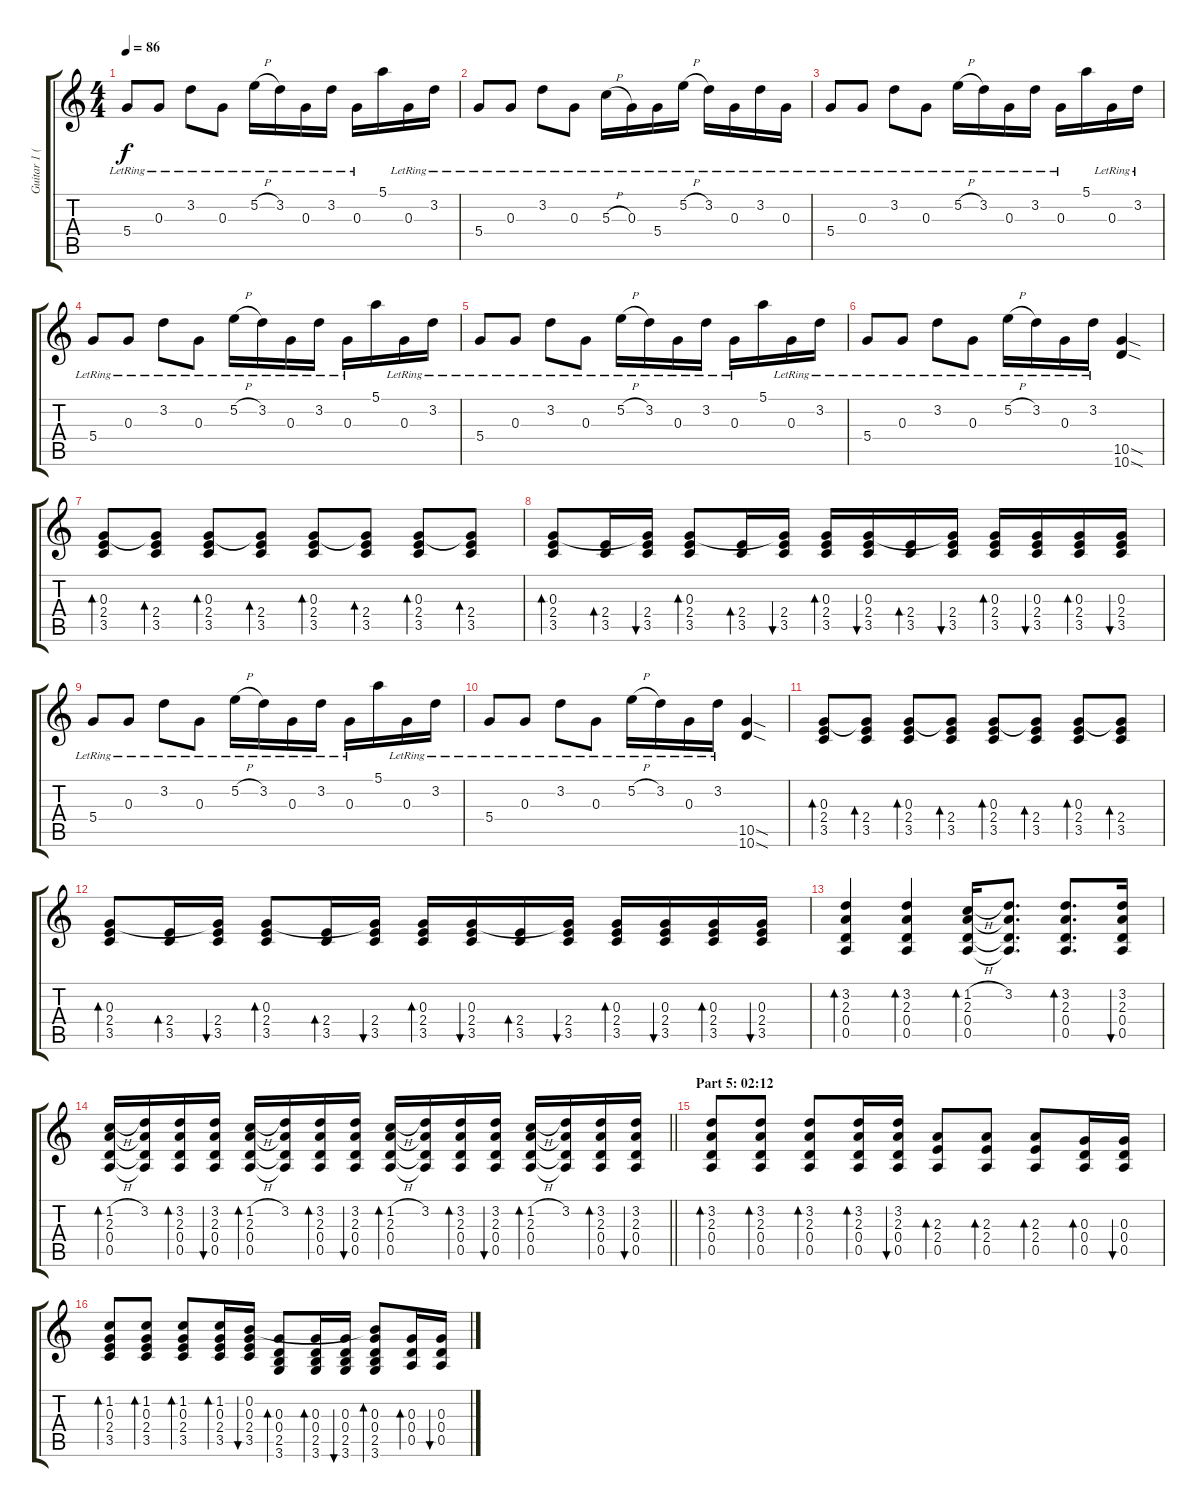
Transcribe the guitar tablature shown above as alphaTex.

\track ("Guitar 1 (Distortion)" "Guitar 1 (") {instrument distortionguitar}
\staff {score tabs}
\tuning (E4 B3 G3 D3 A2 E2) {hide}
\ts (4 4)
\tempo 86
\clef g2
\ks c
5.4{lr}.8{dy f} 0.3{lr}.8 3.2{lr}.8 0.3{lr}.8 5.2{h lr}.16 3.2{lr}.16 0.3{lr}.16 3.2{lr}.16 0.3{lr}.16 5.1.16 0.3{lr}.16 3.2{lr}.16 |
5.4{lr}.8 0.3{lr}.8 3.2{lr}.8 0.3{lr}.8 5.3{h lr}.16 0.3{lr}.16 5.4{lr}.16 5.2{h lr}.16 3.2{lr}.16 0.3{lr}.16 3.2{lr}.16 0.3{lr}.16 |
5.4{lr}.8 0.3{lr}.8 3.2{lr}.8 0.3{lr}.8 5.2{h lr}.16 3.2{lr}.16 0.3{lr}.16 3.2{lr}.16 0.3{lr}.16 5.1.16 0.3{lr}.16 3.2{lr}.16 |
5.4{lr}.8 0.3{lr}.8 3.2{lr}.8 0.3{lr}.8 5.2{h lr}.16 3.2{lr}.16 0.3{lr}.16 3.2{lr}.16 0.3{lr}.16 5.1.16 0.3{lr}.16 3.2{lr}.16 |
5.4{lr}.8 0.3{lr}.8 3.2{lr}.8 0.3{lr}.8 5.2{h lr}.16 3.2{lr}.16 0.3{lr}.16 3.2{lr}.16 0.3{lr}.16 5.1.16 0.3{lr}.16 3.2{lr}.16 |
5.4{lr}.8 0.3{lr}.8 3.2{lr}.8 0.3{lr}.8 5.2{h lr}.16 3.2{lr}.16 0.3{lr}.16 3.2{lr}.16 (10.5{sod} 10.6{sod}).4 |
(0.3 2.4 3.5).8{bd 30} (0.3{t} 2.4 3.5).8{bd 30} (0.3 2.4 3.5).8{bd 30} (0.3{t} 2.4 3.5).8{bd 30} (0.3 2.4 3.5).8{bd 30} (0.3{t} 2.4 3.5).8{bd 30} (0.3 2.4 3.5).8{bd 30} (0.3{t} 2.4 3.5).8{bd 30} |
(0.3 2.4 3.5).8{bd 30} (2.4 3.5).16{bd 30} (0.3{t} 2.4 3.5).16{bu 30} (0.3 2.4 3.5).8{bd 30} (2.4 3.5).16{bd 30} (0.3{t} 2.4 3.5).16{bu 30} (0.3 2.4 3.5).16{bd 30} (0.3 2.4 3.5).16{bu 30} (2.4 3.5).16{bd 30} (0.3{t} 2.4 3.5).16{bu 30} (0.3 2.4 3.5).16{bd 30} (0.3 2.4 3.5).16{bu 30} (0.3 2.4 3.5).16{bd 30} (0.3 2.4 3.5).16{bu 30} |
5.4{lr}.8 0.3{lr}.8 3.2{lr}.8 0.3{lr}.8 5.2{h lr}.16 3.2{lr}.16 0.3{lr}.16 3.2{lr}.16 0.3{lr}.16 5.1.16 0.3{lr}.16 3.2{lr}.16 |
5.4{lr}.8 0.3{lr}.8 3.2{lr}.8 0.3{lr}.8 5.2{h lr}.16 3.2{lr}.16 0.3{lr}.16 3.2{lr}.16 (10.5{sod} 10.6{sod}).4 |
(0.3 2.4 3.5).8{bd 30} (0.3{t} 2.4 3.5).8{bd 30} (0.3 2.4 3.5).8{bd 30} (0.3{t} 2.4 3.5).8{bd 30} (0.3 2.4 3.5).8{bd 30} (0.3{t} 2.4 3.5).8{bd 30} (0.3 2.4 3.5).8{bd 30} (0.3{t} 2.4 3.5).8{bd 30} |
(0.3 2.4 3.5).8{bd 30} (2.4 3.5).16{bd 30} (0.3{t} 2.4 3.5).16{bu 30} (0.3 2.4 3.5).8{bd 30} (2.4 3.5).16{bd 30} (0.3{t} 2.4 3.5).16{bu 30} (0.3 2.4 3.5).16{bd 30} (0.3 2.4 3.5).16{bu 30} (2.4 3.5).16{bd 30} (0.3{t} 2.4 3.5).16{bu 30} (0.3 2.4 3.5).16{bd 30} (0.3 2.4 3.5).16{bu 30} (0.3 2.4 3.5).16{bd 30} (0.3 2.4 3.5).16{bu 30} |
(3.2 2.3 0.4 0.5).4{bd 30} (3.2 2.3 0.4 0.5).4{bd 30} (1.2{h} 2.3 0.4 0.5).16{bd 30} (3.2 2.3{t} 0.4{t} 0.5{t}).8{d} (3.2 2.3 0.4 0.5).8{d bd 30} (3.2 2.3 0.4 0.5).16{bu 30} |
\barLineRight lightlight
(1.2{h} 2.3 0.4 0.5).16{bd 30} (3.2 2.3{t} 0.4{t} 0.5{t}).16 (3.2 2.3 0.4 0.5).16{bd 30} (3.2 2.3 0.4 0.5).16{bu 30} (1.2{h} 2.3 0.4 0.5).16{bd 30} (3.2 2.3{t} 0.4{t} 0.5{t}).16 (3.2 2.3 0.4 0.5).16{bd 30} (3.2 2.3 0.4 0.5).16{bu 30} (1.2{h} 2.3 0.4 0.5).16{bd 30} (3.2 2.3{t} 0.4{t} 0.5{t}).16 (3.2 2.3 0.4 0.5).16{bd 30} (3.2 2.3 0.4 0.5).16{bu 30} (1.2{h} 2.3 0.4 0.5).16{bd 30} (3.2 2.3{t} 0.4{t} 0.5{t}).16 (3.2 2.3 0.4 0.5).16{bd 30} (3.2 2.3 0.4 0.5).16{bu 30} |
\section ("" "Part 5: 02:12")
(3.2 2.3 0.4 0.5).8{bd 30} (3.2 2.3 0.4 0.5).8{bd 30} (3.2 2.3 0.4 0.5).8{bd 30} (3.2 2.3 0.4 0.5).16{bd 30} (3.2 2.3 0.4 0.5).16{bu 30} (2.3 2.4 0.5).8{bd 30} (2.3 2.4 0.5).8{bd 30} (2.3 2.4 0.5).8{bd 30} (0.3 0.4 0.5).16{bd 30} (0.3 0.4 0.5).16{bu 30} |
(1.2 0.3 2.4 3.5).8{bd 30} (1.2 0.3 2.4 3.5).8{bd 30} (1.2 0.3 2.4 3.5).8{bd 30} (1.2 0.3 2.4 3.5).16{bd 30} (0.2 0.3 2.4 3.5).16{bu 30} (0.3 0.4 2.5 3.6).8{bd 30} (0.3 0.4 2.5 3.6).16{bd 30} (0.3 0.4 2.5 3.6).16{bu 30} (0.2{t} 0.3 0.4 2.5 3.6).8{bd 30} (0.3 0.4 0.5).16{bd 30} (0.3 0.4 0.5).16{bu 30}
